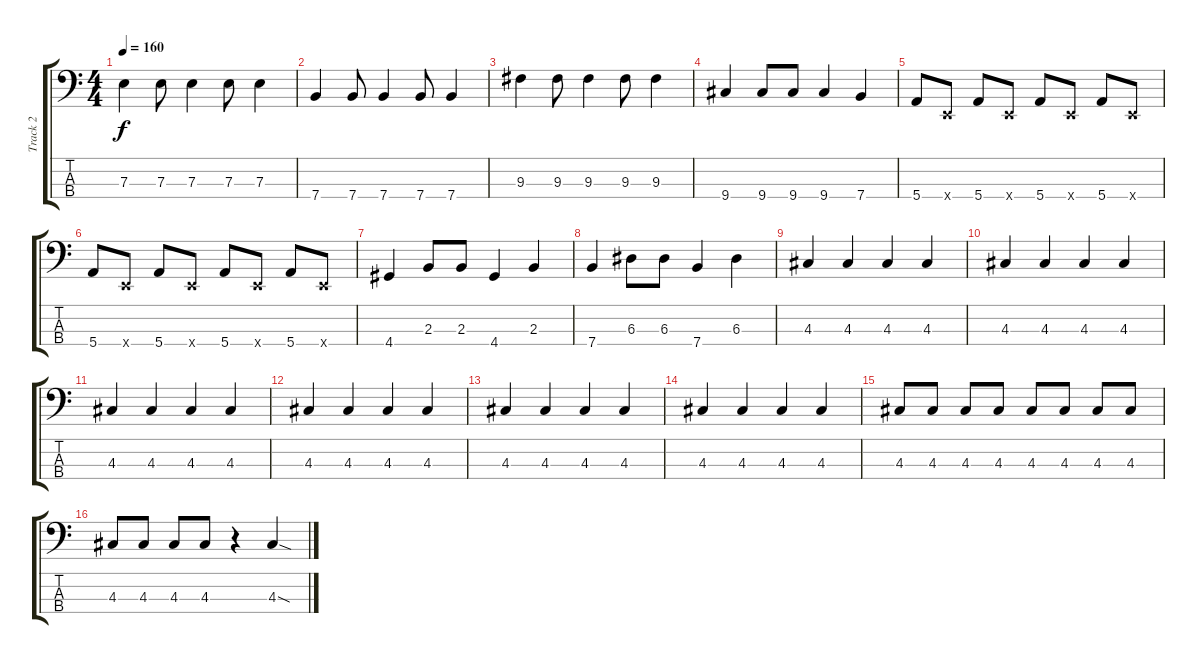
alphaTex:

\track ("Track 2" "Track 2") {instrument electricbassfinger}
\staff {score tabs}
\tuning (G2 D2 A1 E1) {hide}
\ts (4 4)
\tempo 160
\clef f4
\ks c
7.3.4{dy f} 7.3.8 7.3.4 7.3.8 7.3.4 |
7.4.4 7.4.8 7.4.4 7.4.8 7.4.4 |
9.3.4 9.3.8 9.3.4 9.3.8 9.3.4 |
9.4.4 9.4.8 9.4.8 9.4.4 7.4.4 |
5.4.8 0.4{x}.8 5.4.8 0.4{x}.8 5.4.8 0.4{x}.8 5.4.8 0.4{x}.8 |
5.4.8 0.4{x}.8 5.4.8 0.4{x}.8 5.4.8 0.4{x}.8 5.4.8 0.4{x}.8 |
4.4.4 2.3.8 2.3.8 4.4.4 2.3.4 |
7.4.4 6.3.8 6.3.8 7.4.4 6.3.4 |
4.3.4 4.3.4 4.3.4 4.3.4 |
4.3.4 4.3.4 4.3.4 4.3.4 |
4.3.4 4.3.4 4.3.4 4.3.4 |
4.3.4 4.3.4 4.3.4 4.3.4 |
4.3.4 4.3.4 4.3.4 4.3.4 |
4.3.4 4.3.4 4.3.4 4.3.4 |
4.3.8 4.3.8 4.3.8 4.3.8 4.3.8 4.3.8 4.3.8 4.3.8 |
4.3.8 4.3.8 4.3.8 4.3.8 r.4 4.3{sod}.4
